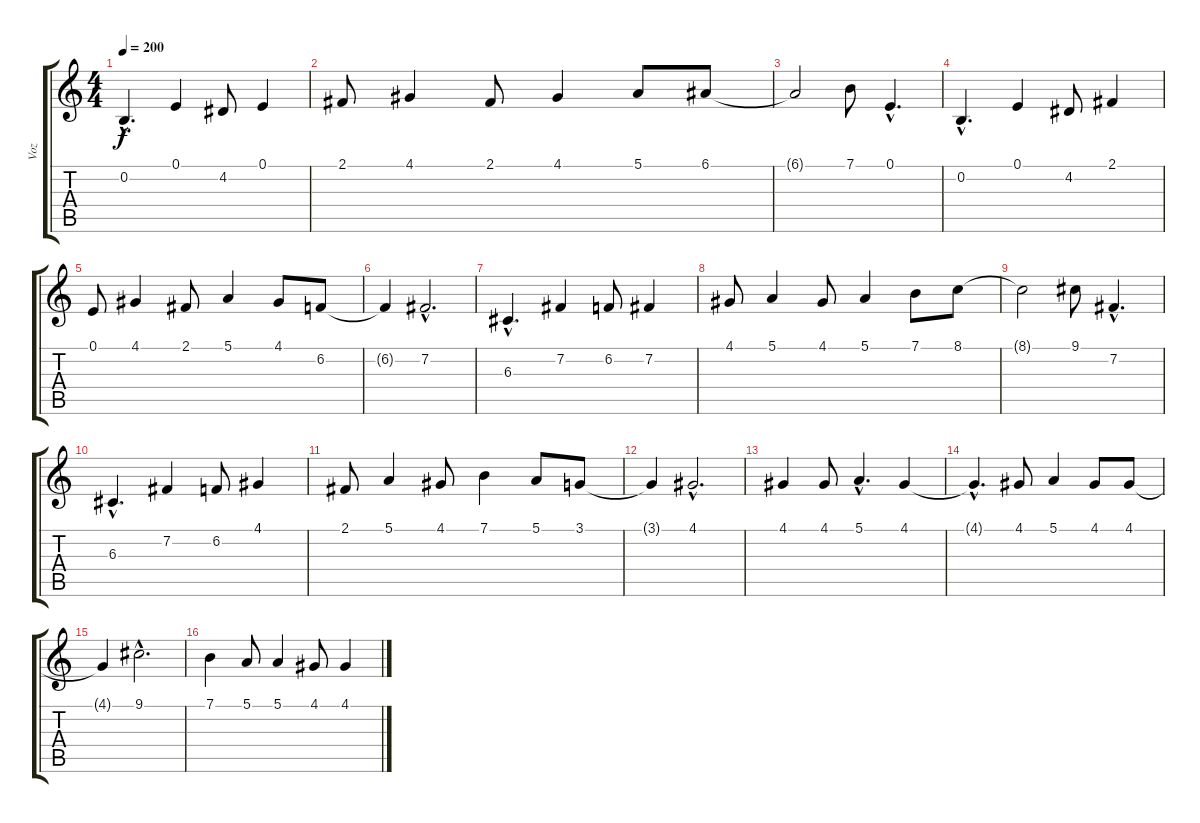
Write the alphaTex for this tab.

\track ("Voz" "Voz") {instrument choiraahs}
\staff {score tabs}
\tuning (E4 B3 G3 D3 A2 E2) {hide}
\ts (4 4)
\tempo 200
\clef g2
\ks c
0.2{hac}.4{d dy f instrument choiraahs} 0.1.4 4.2.8 0.1.4 |
2.1.8 4.1.4 2.1.8 4.1.4 5.1.8 6.1.8 |
6.1{t}.2 7.1.8 0.1{hac}.4{d} |
0.2{hac}.4{d} 0.1.4 4.2.8 2.1.4 |
0.1.8 4.1.4 2.1.8 5.1.4 4.1.8 6.2.8 |
6.2{t}.4 7.2{hac}.2{d} |
6.3{hac}.4{d} 7.2.4 6.2.8 7.2.4 |
4.1.8 5.1.4 4.1.8 5.1.4 7.1.8 8.1.8 |
8.1{t}.2 9.1.8 7.2{hac}.4{d} |
6.3{hac}.4{d} 7.2.4 6.2.8 4.1.4 |
2.1.8 5.1.4 4.1.8 7.1.4 5.1.8 3.1.8 |
3.1{t}.4 4.1{hac}.2{d} |
4.1.4 4.1.8 5.1{hac}.4{d} 4.1.4 |
4.1{hac t}.4{d} 4.1.8 5.1.4 4.1.8 4.1.8 |
4.1{t}.4 9.1{hac}.2{d} |
7.1.4 5.1.8 5.1.4 4.1.8 4.1.4
